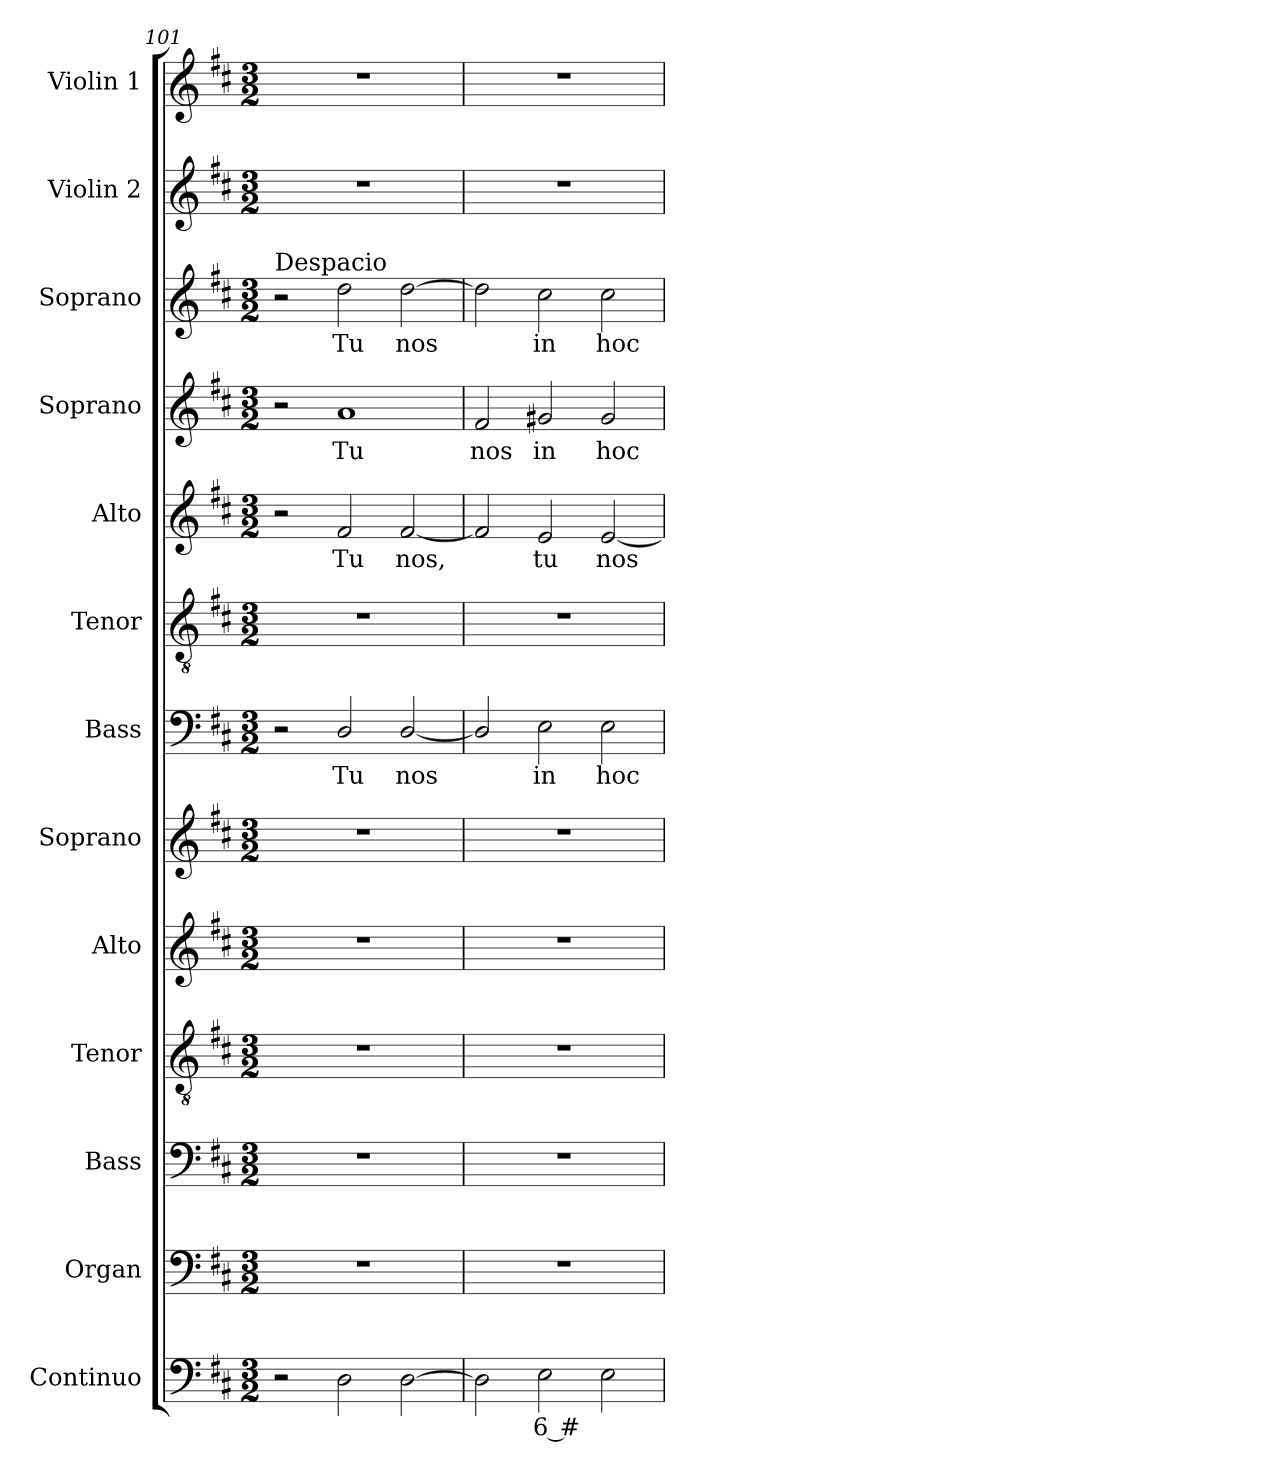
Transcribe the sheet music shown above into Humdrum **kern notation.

**kern	**text	**kern	**kern	**kern	**kern	**kern	**kern	**text	**kern	**kern	**text	**kern	**text	**kern	**text	**kern	**kern
*part13	*part13	*part12	*part11	*part10	*part9	*part8	*part7	*part7	*part6	*part5	*part5	*part4	*part4	*part3	*part3	*part2	*part1
*staff13	*staff13	*staff12	*staff11	*staff10	*staff9	*staff8	*staff7	*staff7	*staff6	*staff5	*staff5	*staff4	*staff4	*staff3	*staff3	*staff2	*staff1
*I"Continuo	*	*I"Organ	*I"Bass	*I"Tenor	*I"Alto	*I"Soprano	*I"Bass	*	*I"Tenor	*I"Alto	*	*I"Soprano	*	*I"Soprano	*	*I"Violin 2	*I"Violin 1
*I'Cont.	*	*I'Org.	*I'B.	*I'T.	*I'A.	*I'S.	*I'B.	*	*I'T.	*I'A.	*	*I'S.	*	*I'S.	*	*I'Vln. 2	*I'Vln. 1
!!LO:PB:g=z
*clefF4	*	*clefF4	*clefF4	*clefGv2	*clefG2	*clefG2	*clefF4	*	*clefGv2	*clefG2	*	*clefG2	*	*clefG2	*	*clefG2	*clefG2
*	*	*	*	*ITrd7c12	*	*	*	*	*ITrd7c12	*	*	*	*	*	*	*	*
*k[f#c#]	*	*k[f#c#]	*k[f#c#]	*k[f#c#]	*k[f#c#]	*k[f#c#]	*k[f#c#]	*	*k[f#c#]	*k[f#c#]	*	*k[f#c#]	*	*k[f#c#]	*	*k[f#c#]	*k[f#c#]
*D:	*	*D:	*D:	*D:	*D:	*D:	*D:	*	*D:	*D:	*	*D:	*	*D:	*	*D:	*D:
*M3/2	*	*M3/2	*M3/2	*M3/2	*M3/2	*M3/2	*M3/2	*	*M3/2	*M3/2	*	*M3/2	*	*M3/2	*	*M3/2	*M3/2
=101	=101	=101	=101	=101	=101	=101	=101	=101	=101	=101	=101	=101	=101	=101	=101	=101	=101
!	!	!	!	!	!	!	!	!	!	!	!	!	!	!LO:TX:a:t=Despacio	!	!	!
!	!	!LO:N:vis=1	!LO:N:vis=1	!LO:N:vis=1	!LO:N:vis=1	!LO:N:vis=1	!	!	!LO:N:vis=1	!	!	!	!	!	!	!LO:N:vis=1	!LO:N:vis=1
2r	.	1.r	1.r	1.r	1.r	1.r	2r	.	1.r	2r	.	2r	.	2r	.	1.r	1.r
!	!	!	!	!	!	!	!	!LO:LY:b:color=#000000	!	!	!	!	!	!	!	!	!
!	!	!	!	!	!	!	!	!	!	!	!LO:LY:b:color=#000000	!	!	!	!	!	!
!	!	!	!	!	!	!	!	!	!	!	!	!	!LO:LY:b:color=#000000	!	!	!	!
!	!	!	!	!	!	!	!	!	!	!	!	!	!	!	!LO:LY:b:color=#000000	!	!
2Di\	.	.	.	.	.	.	2Di/	Tu	.	2f#i/	Tu	1ai	Tu	2ddi\	Tu	.	.
!	!	!	!	!	!	!	!	!LO:LY:b:color=#000000	!	!	!	!	!	!	!	!	!
!	!	!	!	!	!	!	!	!	!	!	!LO:LY:b:color=#000000	!	!	!	!	!	!
!	!	!	!	!	!	!	!	!	!	!	!	!	!	!	!LO:LY:b:color=#000000	!	!
[>2Di\	.	.	.	.	.	.	[<2Di/	nos	.	[<2f#i/	nos,	.	.	[>2ddi\	nos	.	.
=102	=102	=102	=102	=102	=102	=102	=102	=102	=102	=102	=102	=102	=102	=102	=102	=102	=102
!	!	!LO:N:vis=1	!LO:N:vis=1	!LO:N:vis=1	!LO:N:vis=1	!LO:N:vis=1	!	!	!LO:N:vis=1	!	!	!	!	!	!	!	!
!	!	!	!	!	!	!	!	!	!	!	!	!	!LO:LY:b:color=#000000	!	!	!LO:N:vis=1	!LO:N:vis=1
2Di\]	.	1.r	1.r	1.r	1.r	1.r	2Di/]	.	1.r	2f#i/]	.	2f#i/	nos	2ddi\]	.	1.r	1.r
!	!LO:LY:b:color=#000000	!	!	!	!	!	!	!	!	!	!	!	!	!	!	!	!
!	!	!	!	!	!	!	!	!LO:LY:b:color=#000000	!	!	!	!	!	!	!	!	!
!	!	!	!	!	!	!	!	!	!	!	!LO:LY:b:color=#000000	!	!	!	!	!	!
!	!	!	!	!	!	!	!	!	!	!	!	!	!LO:LY:b:color=#000000	!	!	!	!
!	!	!	!	!	!	!	!	!	!	!	!	!	!	!	!LO:LY:b:color=#000000	!	!
2Ei\	6 #	.	.	.	.	.	2Ei\	in	.	2ei/	tu	2g#Xi/	in	2cc#i\	in	.	.
!	!	!	!	!	!	!	!	!LO:LY:b:color=#000000	!	!	!	!	!	!	!	!	!
!	!	!	!	!	!	!	!	!	!	!	!LO:LY:b:color=#000000	!	!	!	!	!	!
!	!	!	!	!	!	!	!	!	!	!	!	!	!LO:LY:b:color=#000000	!	!	!	!
!	!	!	!	!	!	!	!	!	!	!	!	!	!	!	!LO:LY:b:color=#000000	!	!
2Ei\	.	.	.	.	.	.	2Ei\	hoc	.	[<2ei/	nos	2g#i/	hoc	2cc#i\	hoc	.	.
=	=	=	=	=	=	=	=	=	=	=	=	=	=	=	=	=	=
*-	*-	*-	*-	*-	*-	*-	*-	*-	*-	*-	*-	*-	*-	*-	*-	*-	*-
